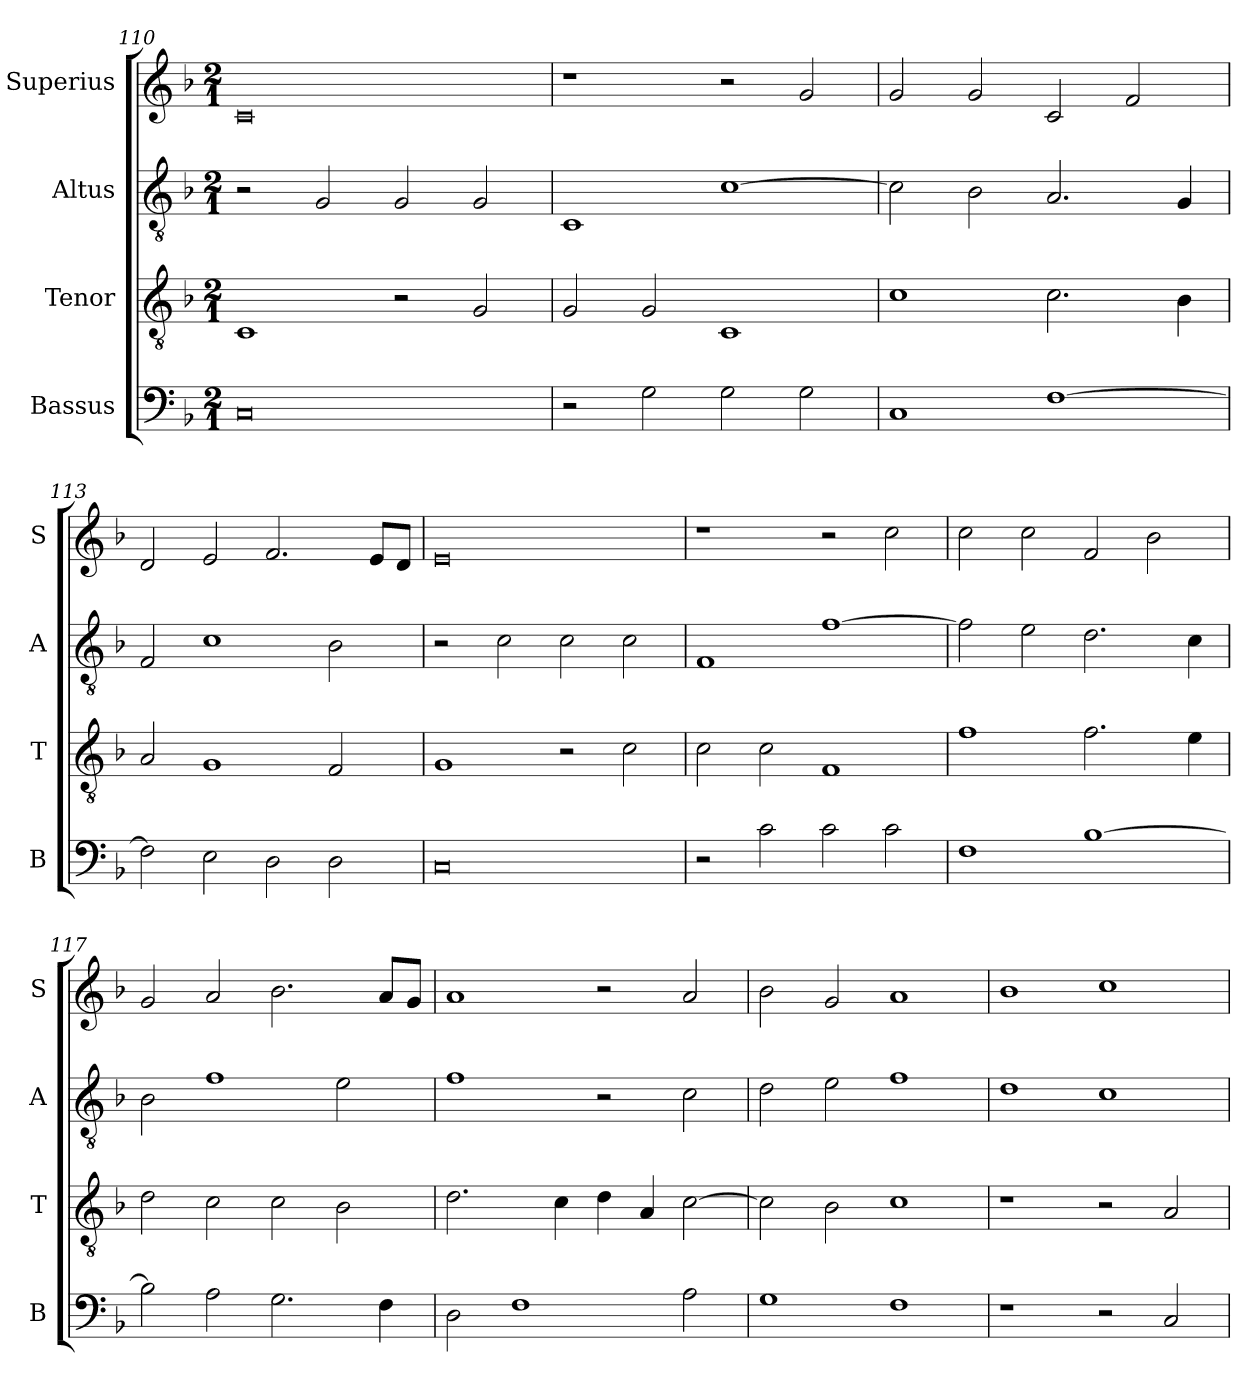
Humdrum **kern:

**kern	**kern	**kern	**kern
*part4	*part3	*part2	*part1
*staff4	*staff3	*staff2	*staff1
*I"Bassus	*I"Tenor	*I"Altus	*I"Superius
*I'B	*I'T	*I'A	*I'S
*clefF4	*clefGv2	*clefGv2	*clefG2
*k[b-]	*k[b-]	*k[b-]	*k[b-]
*F:	*F:	*F:	*F:
*M2/1	*M2/1	*M2/1	*M2/1
=110	=110	=110	=110
0C	1C	2r	0c
.	.	2G	.
.	2r	2G	.
.	2G	2G	.
=111	=111	=111	=111
2r	2G	1C	1r
2G	2G	.	.
2G	1C	[1c	2r
2G	.	.	2g
=112	=112	=112	=112
1C	1c	2c]	2g
.	.	2B-	2g
[1F	2.c	2.A	2c
.	.	.	2f
.	4B-	4G	.
=113	=113	=113	=113
2F]	2A	2F	2d
2E	1G	1c	2e
2D	.	.	2.f
2D	2F	2B-	.
.	.	.	8eL
.	.	.	8dJ
=114	=114	=114	=114
0C	1G	2r	0e
.	.	2c	.
.	2r	2c	.
.	2c	2c	.
=115	=115	=115	=115
2r	2c	1F	1r
2c	2c	.	.
2c	1F	[1f	2r
2c	.	.	2cc
=116	=116	=116	=116
1F	1f	2f]	2cc
.	.	2e	2cc
[1B-	2.f	2.d	2f
.	.	.	2b-
.	4e	4c	.
=117	=117	=117	=117
2B-]	2d	2B-	2g
2A	2c	1f	2a
2.G	2c	.	2.b-
.	2B-	2e	.
4F	.	.	8aL
.	.	.	8gJ
=118	=118	=118	=118
2D	2.d	1f	1a
1F	.	.	.
.	4c	.	.
.	4d	2r	2r
.	4A	.	.
2A	[2c	2c	2a
=119	=119	=119	=119
1G	2c]	2d	2b-
.	2B-	2e	2g
1F	1c	1f	1a
=120	=120	=120	=120
1r	1r	1d	1b-
2r	2r	1c	1cc
2C	2A	.	.
=	=	=	=
*-	*-	*-	*-
